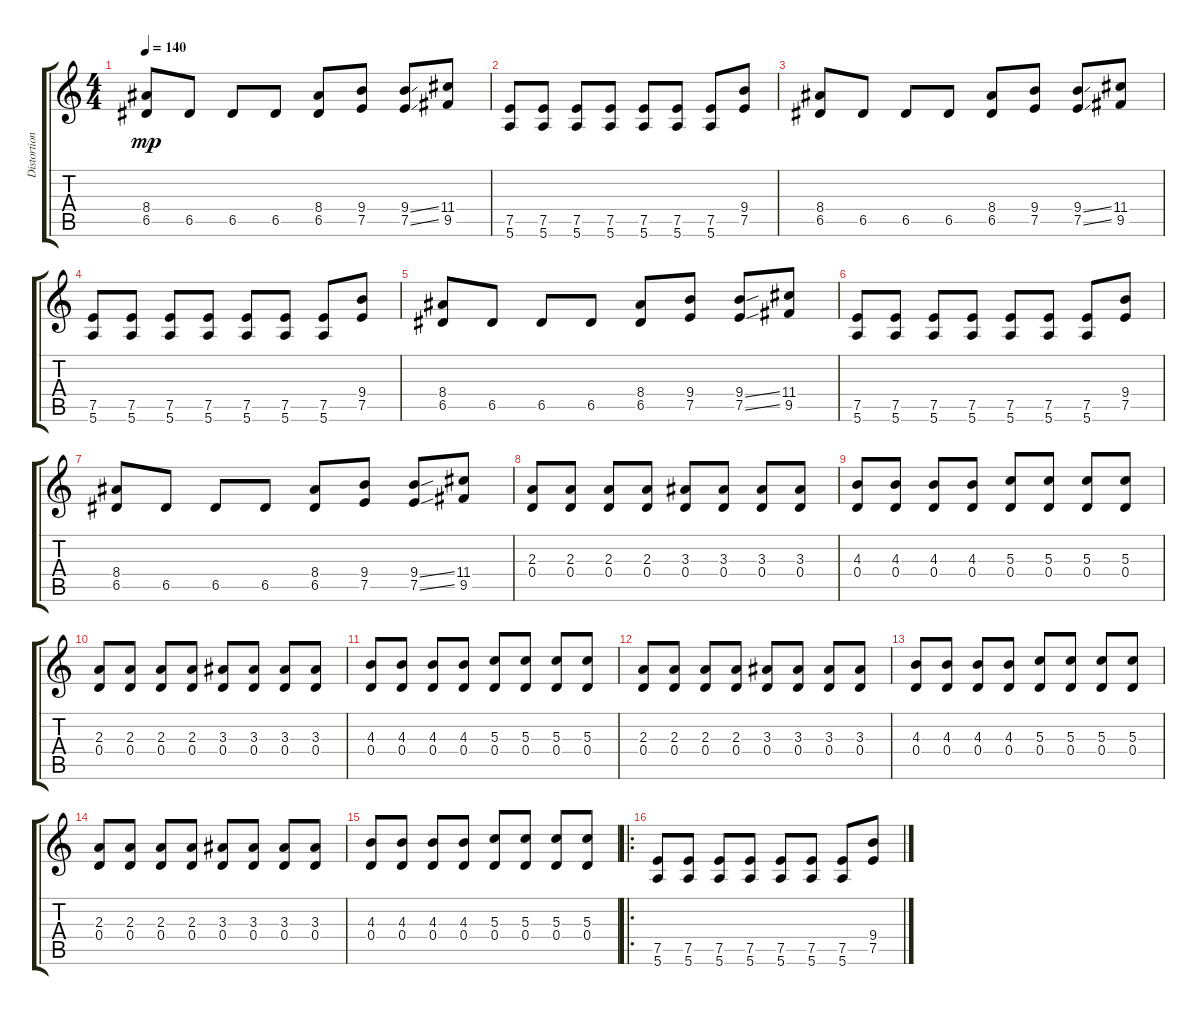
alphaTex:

\track ("Distortion Guitar 2" "Distortion") {instrument distortionguitar}
\staff {score tabs}
\tuning (E4 B3 G3 D3 A2 E2) {hide}
\ts (4 4)
\tempo 140
\clef g2
\ks c
(8.4 6.5).8{dy mp} 6.5.8 6.5.8 6.5.8 (8.4 6.5).8 (9.4 7.5).8 (9.4{ss} 7.5{ss}).8 (11.4 9.5).8 |
(7.5 5.6).8 (7.5 5.6).8 (7.5 5.6).8 (7.5 5.6).8 (7.5 5.6).8 (7.5 5.6).8 (7.5 5.6).8 (9.4 7.5).8 |
(8.4 6.5).8 6.5.8 6.5.8 6.5.8 (8.4 6.5).8 (9.4 7.5).8 (9.4{ss} 7.5{ss}).8 (11.4 9.5).8 |
(7.5 5.6).8 (7.5 5.6).8 (7.5 5.6).8 (7.5 5.6).8 (7.5 5.6).8 (7.5 5.6).8 (7.5 5.6).8 (9.4 7.5).8 |
(8.4 6.5).8 6.5.8 6.5.8 6.5.8 (8.4 6.5).8 (9.4 7.5).8 (9.4{ss} 7.5{ss}).8 (11.4 9.5).8 |
(7.5 5.6).8 (7.5 5.6).8 (7.5 5.6).8 (7.5 5.6).8 (7.5 5.6).8 (7.5 5.6).8 (7.5 5.6).8 (9.4 7.5).8 |
(8.4 6.5).8 6.5.8 6.5.8 6.5.8 (8.4 6.5).8 (9.4 7.5).8 (9.4{ss} 7.5{ss}).8 (11.4 9.5).8 |
(2.3 0.4).8 (2.3 0.4).8 (2.3 0.4).8 (2.3 0.4).8 (3.3 0.4).8 (3.3 0.4).8 (3.3 0.4).8 (3.3 0.4).8 |
(4.3 0.4).8 (4.3 0.4).8 (4.3 0.4).8 (4.3 0.4).8 (5.3 0.4).8 (5.3 0.4).8 (5.3 0.4).8 (5.3 0.4).8 |
(2.3 0.4).8 (2.3 0.4).8 (2.3 0.4).8 (2.3 0.4).8 (3.3 0.4).8 (3.3 0.4).8 (3.3 0.4).8 (3.3 0.4).8 |
(4.3 0.4).8 (4.3 0.4).8 (4.3 0.4).8 (4.3 0.4).8 (5.3 0.4).8 (5.3 0.4).8 (5.3 0.4).8 (5.3 0.4).8 |
(2.3 0.4).8 (2.3 0.4).8 (2.3 0.4).8 (2.3 0.4).8 (3.3 0.4).8 (3.3 0.4).8 (3.3 0.4).8 (3.3 0.4).8 |
(4.3 0.4).8 (4.3 0.4).8 (4.3 0.4).8 (4.3 0.4).8 (5.3 0.4).8 (5.3 0.4).8 (5.3 0.4).8 (5.3 0.4).8 |
(2.3 0.4).8 (2.3 0.4).8 (2.3 0.4).8 (2.3 0.4).8 (3.3 0.4).8 (3.3 0.4).8 (3.3 0.4).8 (3.3 0.4).8 |
(4.3 0.4).8 (4.3 0.4).8 (4.3 0.4).8 (4.3 0.4).8 (5.3 0.4).8 (5.3 0.4).8 (5.3 0.4).8 (5.3 0.4).8 |
\ro
(7.5 5.6).8 (7.5 5.6).8 (7.5 5.6).8 (7.5 5.6).8 (7.5 5.6).8 (7.5 5.6).8 (7.5 5.6).8 (9.4 7.5).8
